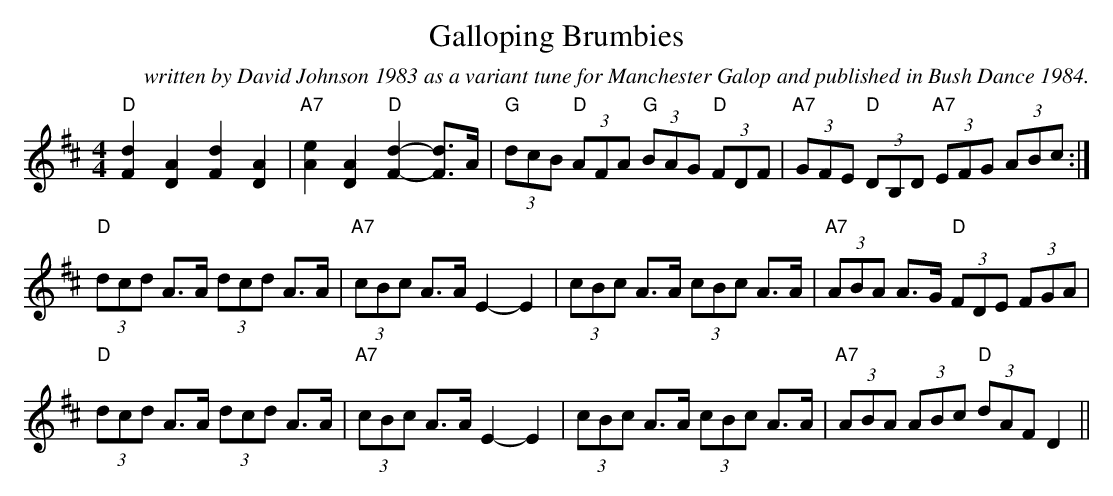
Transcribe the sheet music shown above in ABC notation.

X:1
T:Galloping Brumbies
C:written by David Johnson 1983 as a variant tune for Manchester Galop and published in Bush Dance 1984.
M:4/4
L:1/8
K:D
"D"[d2F2][A2D2][d2F2][A2D2]|"A7"[e2A2][A2D2]"D"[d2F2]-[d3/2F3/2]A/|"G"(3dcB "D"(3AFA "G"(3BAG "D"(3FDF|"A7"(3GFE "D"(3DB,D "A7"(3EFG (3ABc:|
"D"(3dcd A>A (3dcd A>A|"A7"(3cBc A>AE2-E2|(3cBc A>A (3cBc A>A|"A7"(3ABA A>G "D"(3FDE (3FGA|
"D"(3dcd A>A (3dcd A>A|"A7"(3cBc A>A E2-E2|(3cBc A>A (3cBc A>A |"A7"(3ABA (3ABc "D"(3dAF D2||
